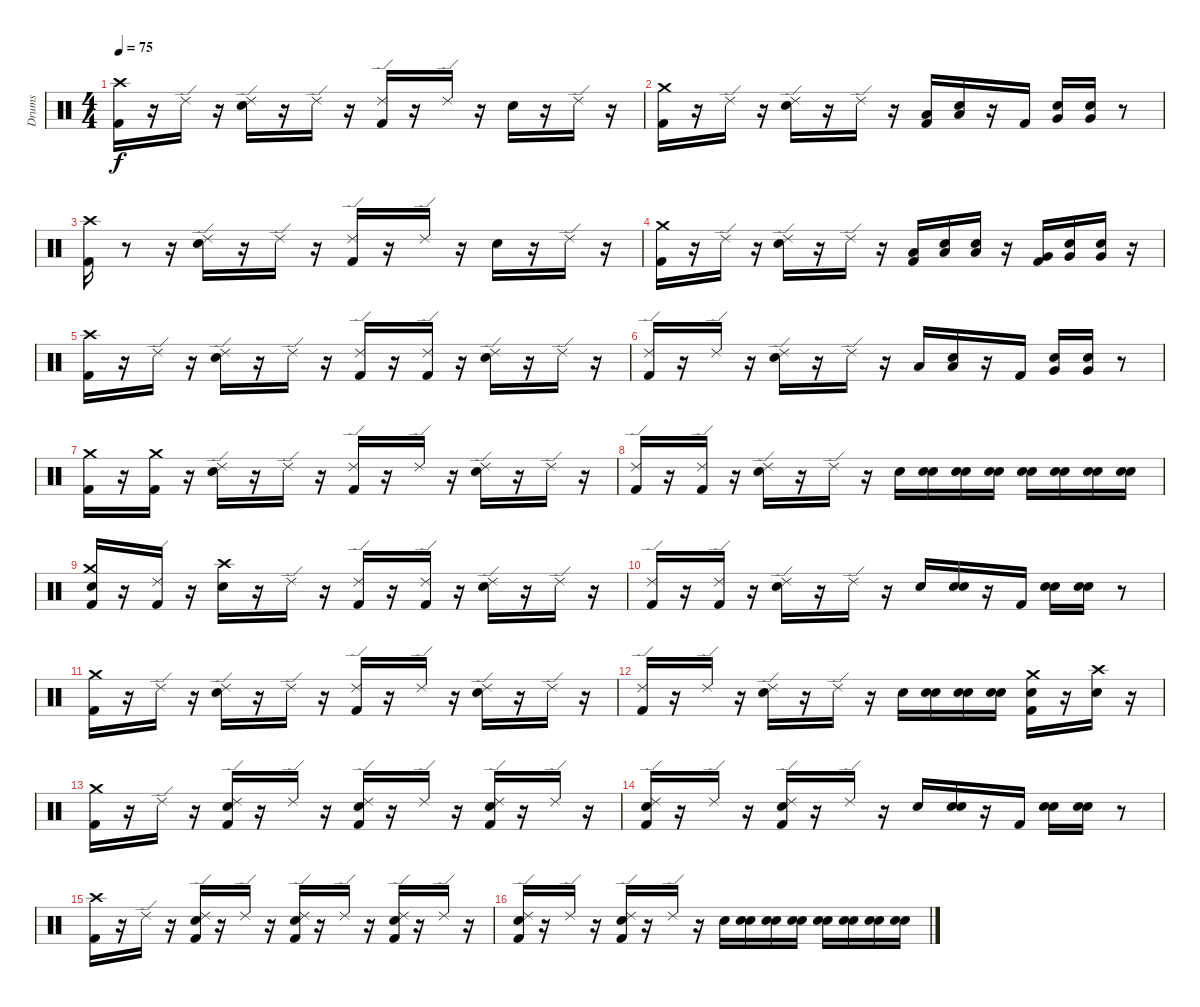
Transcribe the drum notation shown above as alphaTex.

\track ("Drums" "Drums") {instrument percussion}
\staff {score}
\articulation defaults
\ts (4 4)
\tempo 75
\clef neutral
\ks c
("Kick (hit) 2" "Crash high (hit)").16{dy f} r.16 "Ride (edge) 2".16 r.16 ("Electric Snare (hit)" "Ride (edge) 2").16 r.16 "Ride (edge) 2".16 r.16 ("Kick (hit) 2" "Ride (edge) 2").16 r.16 "Ride (edge) 2".16 r.16 "Electric Snare (hit)".16 r.16 "Ride (edge) 2".16 r.16 |
("Kick (hit) 2" "Crash medium (hit)").16 r.16 "Ride (edge) 2".16 r.16 ("Electric Snare (hit)" "Ride (edge) 2").16 r.16 "Ride (edge) 2".16 r.16 ("Kick (hit) 2" "Low Tom (hit)").16 ("Snare (hit)" "Low Tom (hit)").16 r.16 "Kick (hit) 2".16 ("Snare (hit)" "Very Low Tom (hit)").16 ("Snare (hit)" "Very Low Tom (hit)").16 r.8 |
("Kick (hit) 2" "Crash high (hit)").16 r.8 r.16 ("Electric Snare (hit)" "Ride (edge) 2").16 r.16 "Ride (edge) 2".16 r.16 ("Kick (hit) 2" "Ride (edge) 2").16 r.16 "Ride (edge) 2".16 r.16 "Electric Snare (hit)".16 r.16 "Ride (edge) 2".16 r.16 |
("Kick (hit) 2" "Crash medium (hit)").16 r.16 "Ride (edge) 2".16 r.16 ("Electric Snare (hit)" "Ride (edge) 2").16 r.16 "Ride (edge) 2".16 r.16 ("Kick (hit) 2" "Low Tom (hit)").16 ("Snare (hit)" "Low Tom (hit)").16 ("Snare (hit)" "Low Tom (hit)").16 r.16 ("Kick (hit) 2" "Very Low Tom (hit)").16 ("Snare (hit)" "Very Low Tom (hit)").16 ("Snare (hit)" "Very Low Tom (hit)").16 r.16 |
("Kick (hit) 2" "Crash high (hit)").16 r.16 "Ride (edge) 2".16 r.16 ("Electric Snare (hit)" "Ride (edge) 2").16 r.16 "Ride (edge) 2".16 r.16 ("Kick (hit) 2" "Ride (edge) 2").16 r.16 ("Kick (hit) 2" "Ride (edge) 2").16 r.16 ("Electric Snare (hit)" "Ride (edge) 2").16 r.16 "Ride (edge) 2".16 r.16 |
("Kick (hit) 2" "Ride (edge) 2").16 r.16 "Ride (edge) 2".16 r.16 ("Electric Snare (hit)" "Ride (edge) 2").16 r.16 "Ride (edge) 2".16 r.16 "Low Tom (hit)".16 ("Snare (hit)" "Low Tom (hit)").16 r.16 "Kick (hit) 2".16 ("Snare (hit)" "Very Low Tom (hit)").16 ("Snare (hit)" "Very Low Tom (hit)").16 r.8 |
("Kick (hit) 2" "Crash medium (hit)").16 r.16 ("Kick (hit) 2" "Crash medium (hit)").16 r.16 ("Electric Snare (hit)" "Ride (edge) 2").16 r.16 "Ride (edge) 2".16 r.16 ("Kick (hit) 2" "Ride (edge) 2").16 r.16 "Ride (edge) 2".16 r.16 ("Electric Snare (hit)" "Ride (edge) 2").16 r.16 "Ride (edge) 2".16 r.16 |
("Kick (hit) 2" "Ride (edge) 2").16 r.16 ("Kick (hit) 2" "Ride (edge) 2").16 r.16 ("Electric Snare (hit)" "Ride (edge) 2").16 r.16 "Ride (edge) 2".16 r.16 "Electric Snare (hit)".16 ("Snare (hit)" "Electric Snare (hit)").16 ("Snare (hit)" "Electric Snare (hit)").16 ("Snare (hit)" "Electric Snare (hit)").16 ("Snare (hit)" "Electric Snare (hit)").16 ("Snare (hit)" "Electric Snare (hit)").16 ("Snare (hit)" "Electric Snare (hit)").16 ("Snare (hit)" "Electric Snare (hit)").16 |
("Snare (hit)" "Kick (hit) 2" "Crash medium (hit)").16 r.16 ("Kick (hit) 2" "Ride (edge) 2").16 r.16 ("Electric Snare (hit)" "Crash high (hit)").16 r.16 "Ride (edge) 2".16 r.16 ("Kick (hit) 2" "Ride (edge) 2").16 r.16 ("Kick (hit) 2" "Ride (edge) 2").16 r.16 ("Electric Snare (hit)" "Ride (edge) 2").16 r.16 "Ride (edge) 2".16 r.16 |
("Kick (hit) 2" "Ride (edge) 2").16 r.16 ("Kick (hit) 2" "Ride (edge) 2").16 r.16 ("Electric Snare (hit)" "Ride (edge) 2").16 r.16 "Ride (edge) 2".16 r.16 "Electric Snare (hit)".16 ("Snare (hit)" "Electric Snare (hit)").16 r.16 "Kick (hit) 2".16 ("Snare (hit)" "Electric Snare (hit)").16 ("Snare (hit)" "Electric Snare (hit)").16 r.8 |
("Kick (hit) 2" "Crash medium (hit)").16 r.16 "Ride (edge) 2".16 r.16 ("Electric Snare (hit)" "Ride (edge) 2").16 r.16 "Ride (edge) 2".16 r.16 ("Kick (hit) 2" "Ride (edge) 2").16 r.16 "Ride (edge) 2".16 r.16 ("Electric Snare (hit)" "Ride (edge) 2").16 r.16 "Ride (edge) 2".16 r.16 |
("Kick (hit) 2" "Ride (edge) 2").16 r.16 "Ride (edge) 2".16 r.16 ("Electric Snare (hit)" "Ride (edge) 2").16 r.16 "Ride (edge) 2".16 r.16 "Electric Snare (hit)".16 ("Snare (hit)" "Electric Snare (hit)").16 ("Snare (hit)" "Electric Snare (hit)").16 ("Snare (hit)" "Electric Snare (hit)").16 ("Snare (hit)" "Kick (hit) 2" "Crash medium (hit)").16 r.16 ("Electric Snare (hit)" "Crash high (hit)").16 r.16 |
("Kick (hit) 2" "Crash medium (hit)").16 r.16 "Ride (edge) 2".16 r.16 ("Kick (hit) 2" "Electric Snare (hit)" "Ride (edge) 2").16 r.16 "Ride (edge) 2".16 r.16 ("Kick (hit) 2" "Electric Snare (hit)" "Ride (edge) 2").16 r.16 "Ride (edge) 2".16 r.16 ("Kick (hit) 2" "Electric Snare (hit)" "Ride (edge) 2").16 r.16 "Ride (edge) 2".16 r.16 |
("Kick (hit) 2" "Electric Snare (hit)" "Ride (edge) 2").16 r.16 "Ride (edge) 2".16 r.16 ("Kick (hit) 2" "Electric Snare (hit)" "Ride (edge) 2").16 r.16 "Ride (edge) 2".16 r.16 "Electric Snare (hit)".16 ("Snare (hit)" "Electric Snare (hit)").16 r.16 "Kick (hit) 2".16 ("Snare (hit)" "Electric Snare (hit)").16 ("Snare (hit)" "Electric Snare (hit)").16 r.8 |
("Kick (hit) 2" "Crash high (hit)").16 r.16 "Ride (edge) 2".16 r.16 ("Kick (hit) 2" "Electric Snare (hit)" "Ride (edge) 2").16 r.16 "Ride (edge) 2".16 r.16 ("Kick (hit) 2" "Electric Snare (hit)" "Ride (edge) 2").16 r.16 "Ride (edge) 2".16 r.16 ("Kick (hit) 2" "Electric Snare (hit)" "Ride (edge) 2").16 r.16 "Ride (edge) 2".16 r.16 |
("Kick (hit) 2" "Electric Snare (hit)" "Ride (edge) 2").16 r.16 "Ride (edge) 2".16 r.16 ("Kick (hit) 2" "Electric Snare (hit)" "Ride (edge) 2").16 r.16 "Ride (edge) 2".16 r.16 "Electric Snare (hit)".16 ("Snare (hit)" "Electric Snare (hit)").16 ("Snare (hit)" "Electric Snare (hit)").16 ("Snare (hit)" "Electric Snare (hit)").16 ("Snare (hit)" "Electric Snare (hit)").16 ("Snare (hit)" "Electric Snare (hit)").16 ("Snare (hit)" "Electric Snare (hit)").16 ("Snare (hit)" "Electric Snare (hit)").16
